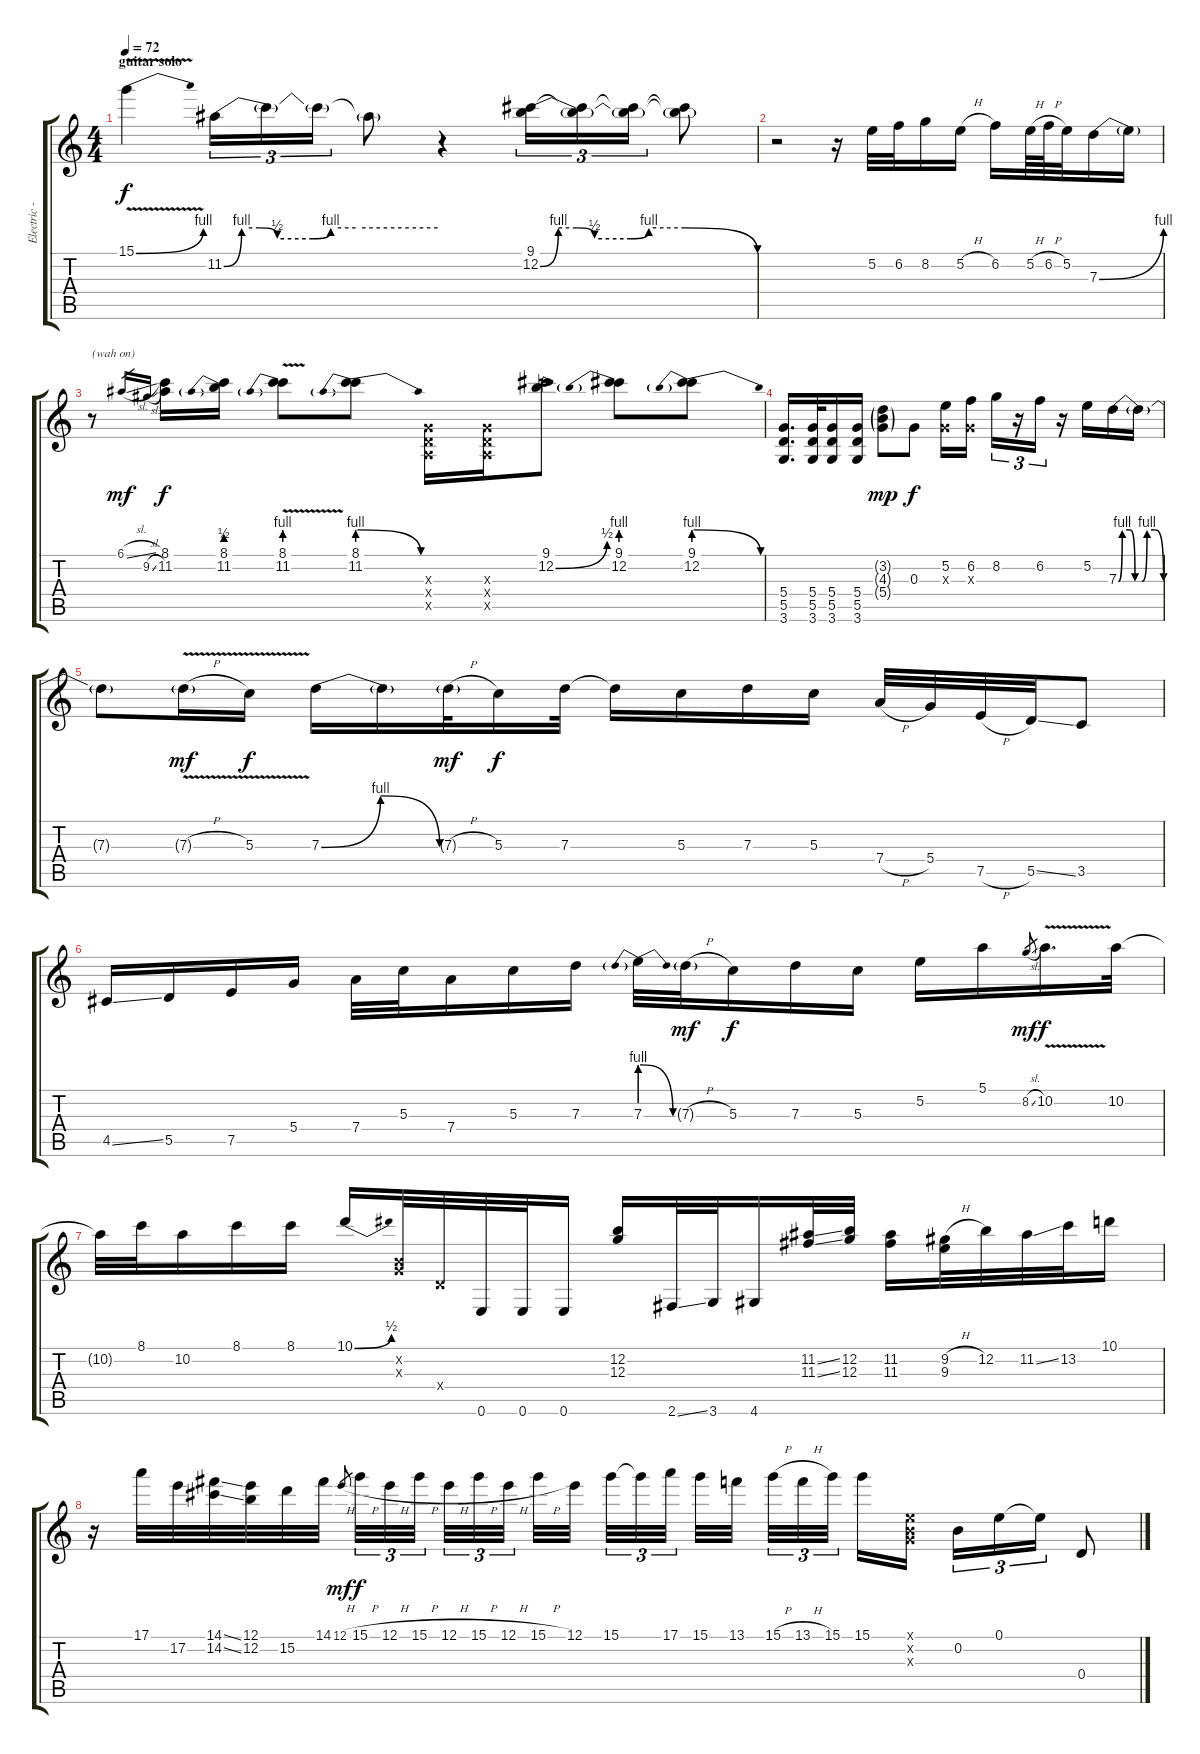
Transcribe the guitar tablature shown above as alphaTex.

\track ("Electric - Santana" "Electric -") {instrument overdrivenguitar}
\staff {score tabs}
\tuning (E4 B3 G3 D3 A2 E2) {hide}
\ts (4 4)
\section ("" "guitar solo")
\tempo 72
\clef g2
\ks c
15.1{be (bend 0 0 60 4) v}.4{dy f} 11.2{be (custom 0 0 5 4 10 4 15 2 25 2 30 4 37 4 60 4)}.16{tu (3 2)} 11.2{t}.16{tu (3 2)} 11.2{t}.16{tu (3 2)} 11.2{t}.8 r.4 (9.1 12.2{be (custom 0 0 5 4 10 4 15 2 25 2 30 4 40 4 60 0)}).16{tu (3 2)} (9.1{t} 12.2{t}).16{tu (3 2)} (9.1{t} 12.2{t}).16{tu (3 2)} (9.1{t} 12.2{t}).8 |
r.2 r.16 5.2.32 6.2.32 8.2.16 5.2{h}.16 6.2.16 5.2{h}.64 6.2{h}.64 5.2.32 7.3{be (bend 0 0 60 4)}.16 7.3{t}.16 |
r.8{txt "(wah on)"} 6.1{sl}.16{gr dy mf} 9.2{sl}.16{gr} (8.1 11.2).16{dy f} (8.1 11.2{be (prebend 0 2 60 2)}).16 (8.1{v} 11.2{be (prebend 0 4 60 4) v}).8 (8.1 11.2{be (prebendrelease 0 4 60 0)}).8 (0.3{x} 0.4{x} 0.5{x}).16 (0.3{x} 0.4{x} 0.5{x}).16 (9.1 12.2{be (bend 0 0 60 2)}).8 (9.1 12.2{be (prebend 0 4 60 4)}).8 (9.1 12.2{be (prebendrelease 0 4 60 0)}).8 |
(5.4 5.5 3.6).16{d} (5.4 5.5 3.6).32 (5.4 5.5 3.6).16 (5.4 5.5 3.6).16 (3.2{g} 4.3{g} 5.4{g}).8{dy mp} 0.3.8{dy f} (5.2 0.3{x}).16 (6.2 0.3{x}).16{beam splitsecondary} 8.2.16{tu (3 2)} r.16{tu (3 2)} 6.2.16{tu (3 2)} r.16 5.2.16 7.3{be (custom 0 0 5 4 15 4 22 0 31 0 38 4 48 4 60 0)}.16 7.3{t}.16 |
7.3{t}.8 7.3{v h g}.16{dy mf} 5.3{v}.16{dy f} 7.3{be (bendrelease 0 0 15 4 30 4 60 0)}.16 7.3{t}.16 7.3{h g}.32{dy mf} 5.3.16{dy f} 7.3.32 7.3{t}.16 5.3.16 7.3.16 5.3.16 7.4{h}.32 5.4.32 7.5{h}.32 5.5{ss}.32 3.5.8 |
4.5{ss}.16 5.5.16 7.5.16 5.4.16 7.4.32 5.3.32 7.4.16 5.3.16 7.3.16 7.3{be (prebendrelease 0 4 60 0)}.32 7.3{h g}.32{dy mf} 5.3.16{dy f} 7.3.16 5.3.16 5.2.16 5.1.16 8.2{sl}.8{gr dy mf} 10.2{v}.16{d dy f} 10.2.32 |
10.2{t}.32 8.1.32 10.2.16 8.1.16 8.1.16 10.1{be (bend 0 0 60 2)}.16 (0.2{x} 0.3{x}).32 0.4{x}.32 0.6.32 0.6.32 0.6.16 (12.2 12.3).16 2.6{ss}.32 3.6.32 4.6.16 (11.2{ss} 11.3{ss}).32 (12.2 12.3).32 (11.2 11.3).16 (9.2{h} 9.3).32 12.2.32 11.2{ss}.32 13.2.32 10.1.16 |
r.16 17.1.32 17.2.32 (14.1{ss} 14.2{ss}).32 (12.1 12.2).32 15.2.32 14.1.32 12.1{h}.8{gr dy mf} 15.1{h}.32{tu (3 2) dy f} 12.1{h}.32{tu (3 2)} 15.1{h}.32{tu (3 2) beam splitsecondary} 12.1{h}.32{tu (3 2)} 15.1{h}.32{tu (3 2)} 12.1{h}.32{tu (3 2) beam splitsecondary} 15.1{h}.32 12.1.32{beam splitsecondary} 15.1.32{tu (3 2)} 15.1{t}.32{tu (3 2)} 17.1.32{tu (3 2)} 15.1.32 13.1.32{beam splitsecondary} 15.1{h}.32{tu (3 2)} 13.1{h}.32{tu (3 2)} 15.1.32{tu (3 2) beam splitsecondary} 15.1.16 (0.1{x} 0.2{x} 0.3{x}).16 0.2.16{tu (3 2)} 0.1.16{tu (3 2)} 0.1{t}.16{tu (3 2)} 0.4.8
